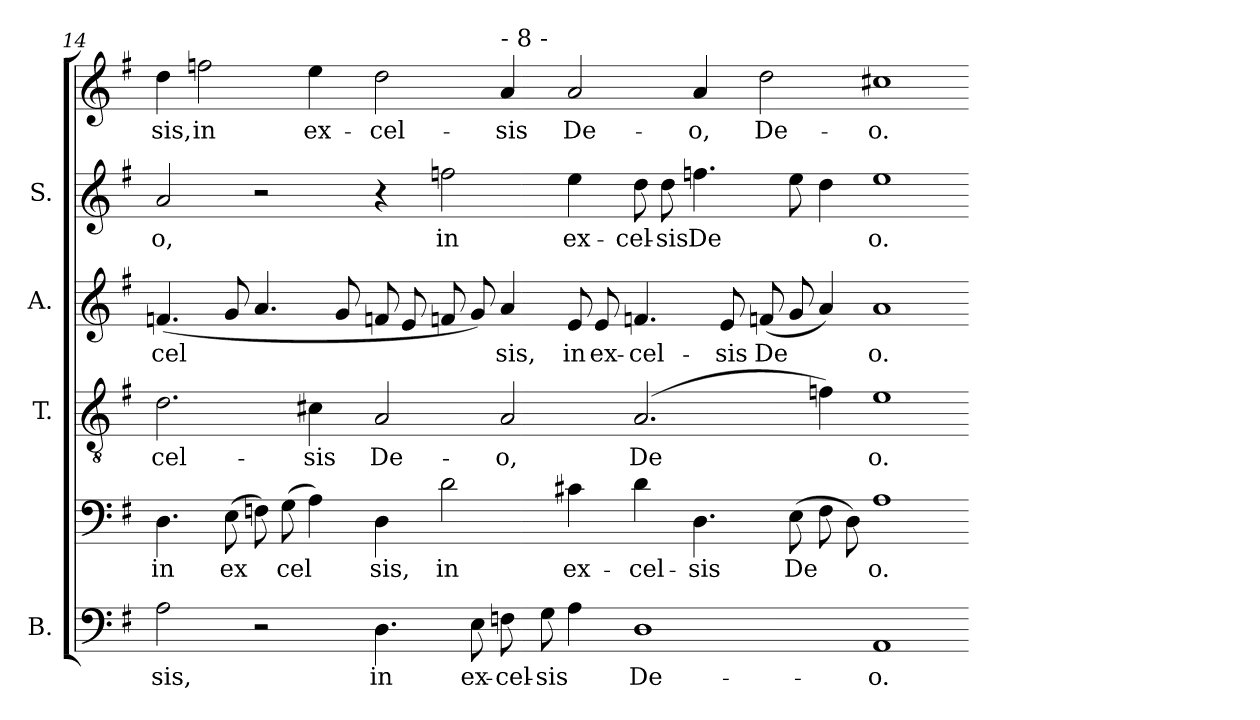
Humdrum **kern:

**kern	**text	**kern	**text	**kern	**text	**kern	**text	**kern	**text	**kern	**text
*part4	*part4	*part4	*part4	*part3	*part3	*part2	*part2	*part1	*part1	*part1	*part1
*staff6	*staff6	*staff5	*staff5	*staff4	*staff4	*staff3	*staff3	*staff2	*staff2	*staff1	*staff1
*I"B.	*	*	*	*I"T.	*	*I"A.	*	*I"S.	*	*	*
!!LO:LB:g=z
*clefF4	*	*clefF4	*	*clefGv2	*	*clefG2	*	*clefG2	*	*clefG2	*
*k[f#]	*	*k[f#]	*	*k[f#]	*	*k[f#]	*	*k[f#]	*	*k[f#]	*
*G:	*	*G:	*	*G:	*	*G:	*	*G:	*	*G:	*
=14	=14	=14	=14	=14	=14	=14	=14	=14	=14	=14	=14
!	!LO:LY:b	!	!LO:LY:b	!	!LO:LY:b	!	!LO:LY:b	!	!LO:LY:b	!	!LO:LY:b
2A	sis,	4.D	-in	2.d	cel-	(<4.fn	-cel	2a	o,	4dd	sis,
!	!	!	!	!	!	!	!	!	!	!	!LO:LY:b
.	.	.	.	.	.	.	.	.	.	2ffn	in
!	!	!	!LO:LY:b	!	!	!	!	!	!	!	!
.	.	(>8E	ex	.	.	8g	.	.	.	.	.
2r	.	8Fn)	.	.	.	4.a	.	2r	.	.	.
!	!	!	!LO:LY:b	!	!	!	!	!	!	!	!
.	.	(>8G	cel	.	.	.	.	.	.	.	.
!	!	!	!	!	!LO:LY:b	!	!	!	!	!	!LO:LY:b
.	.	4A)	.	4c#X	-sis	.	.	.	.	4ee	ex-
.	.	.	.	.	.	8g	.	.	.	.	.
!	!LO:LY:b	!	!LO:LY:b	!	!LO:LY:b	!	!	!	!	!	!LO:LY:b
4.D	in	4D	sis,	2A	De-	8fn	.	4r	.	2dd	-cel-
.	.	.	.	.	.	8e	.	.	.	.	.
!	!	!	!LO:LY:b	!	!	!	!	!	!LO:LY:b	!	!
.	.	2d	in	.	.	8fn	.	2ffn	in	.	.
!	!LO:LY:b	!	!	!	!	!	!	!	!	!	!
8E	ex-	.	.	.	.	8g)	.	.	.	.	.
!	!	!	!	!	!	!	!	!	!	!LO:TX:a:t=- 8 -	!
!	!LO:LY:b	!	!	!	!LO:LY:b	!	!LO:LY:b	!	!	!	!LO:LY:b
8Fn	-cel-	.	.	2A	-o,	4a	sis,	.	.	4a	-sis
!	!LO:LY:b	!	!	!	!	!	!	!	!	!	!
8G	-sis	.	.	.	.	.	.	.	.	.	.
!	!	!	!LO:LY:b	!	!	!	!LO:LY:b	!	!LO:LY:b	!	!LO:LY:b
4A	.	4c#X	ex-	.	.	8e	in	4ee	ex-	2a	De-
!	!	!	!	!	!	!	!LO:LY:b	!	!	!	!
.	.	.	.	.	.	8e	ex-	.	.	.	.
!	!LO:LY:b	!	!LO:LY:b	!	!LO:LY:b	!	!LO:LY:b	!	!LO:LY:b	!	!
1D	De-	4d	-cel-	(<2.A	De	4.fn	-cel-	8dd	-cel-	.	.
!	!	!	!	!	!	!	!	!	!LO:LY:b	!	!
.	.	.	.	.	.	.	.	8dd	-sis	.	.
!	!	!	!LO:LY:b	!	!	!	!	!	!LO:LY:b	!	!LO:LY:b
.	.	4.D	-sis	.	.	.	.	4.ffn	De	4a	-o,
!	!	!	!	!	!	!	!LO:LY:b	!	!	!	!
.	.	.	.	.	.	8e	-sis	.	.	.	.
!	!	!	!	!	!	!	!LO:LY:b	!	!	!	!LO:LY:b
.	.	.	.	.	.	(<8fn	De	.	.	2dd	De-
!	!	!	!LO:LY:b	!	!	!	!	!	!	!	!
.	.	(>8E	De	.	.	8g	.	8ee	.	.	.
.	.	8F	.	4fn)	.	4a)	.	4dd	.	.	.
.	.	8D)	.	.	.	.	.	.	.	.	.
!	!LO:LY:b	!	!LO:LY:b	!	!LO:LY:b	!	!LO:LY:b	!	!LO:LY:b	!	!LO:LY:b
1AA	-o.	1A	o.	1e	o.	1a	o.	1ee	o.	1cc#X	-o.
=-	=-	=-	=-	=-	=-	=-	=-	=-	=-	=-	=-
*-	*-	*-	*-	*-	*-	*-	*-	*-	*-	*-	*-
